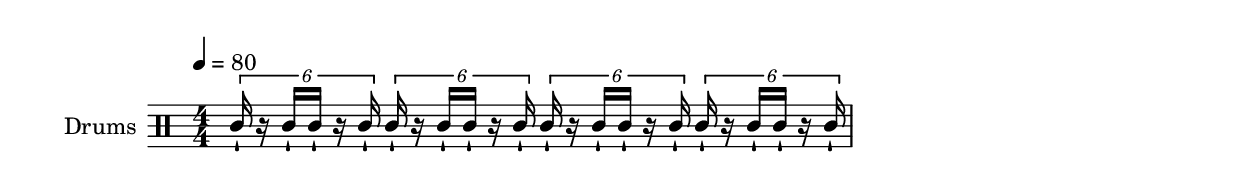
\include "common/header.ly"

myMusic = {
    \tuplet 6/4 {\accP16 r16 \reg16 \accS16 r16 \reg16 }
    \repeat unfold 3 {
      \tuplet 6/4 {\accS16 r16 \reg16 \accS16 r16 \reg16 }
     }
    }

\include "common/footer.ly"
